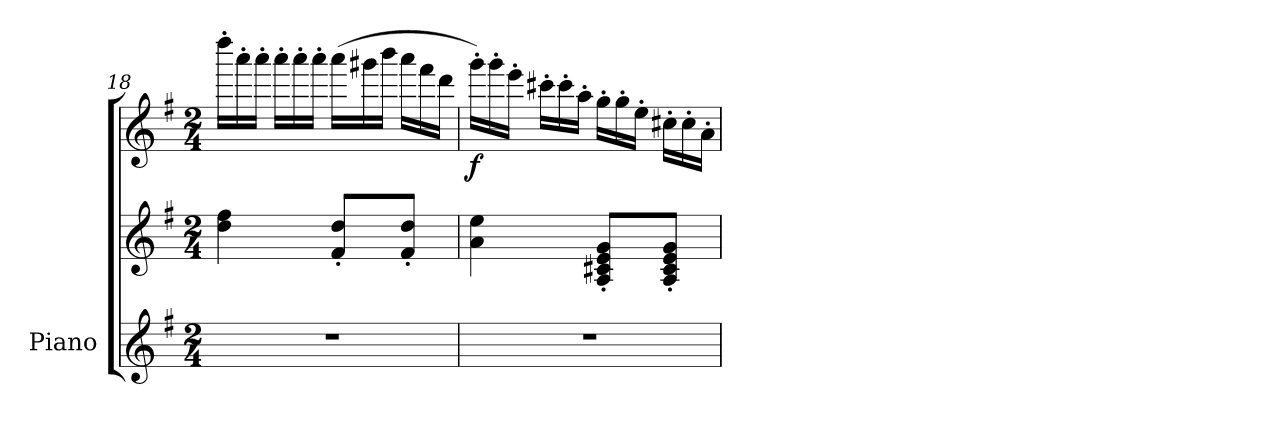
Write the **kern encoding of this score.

**kern	**kern	**kern	**dynam
*part1	*part1	*part1	*part1
*staff3	*staff2	*staff1	*staff1/2/3
*I"Piano	*	*	*
*I'Pno	*	*	*
*clefG2	*clefG2	*clefG2	*
*k[f#]	*k[f#]	*k[f#]	*
*M2/4	*M2/4	*M2/4	*
*	*	*Xtuplet	*
=18	=18	=18	=18
2r	4dd\ 4ff#\	24dddd'\LL	.
.	.	24aaa'\	.
.	.	24aaa'\JJ	.
.	.	24aaa'\LL	.
.	.	24aaa'\	.
.	.	24aaa'\JJ	.
.	8f#/' 8dd/'L	(>24aaa\LL	.
.	.	24ggg#X\	.
.	.	24bbb\JJ	.
.	8f#/' 8dd/'J	24aaa\LL	.
.	.	24fff#\	.
.	.	24ddd\JJ	.
=19	=19	=19	=19
!	!	!	!LO:DY:b
2r	4a\ 4ee\	24ggg'\LL)	f
.	.	24ggg'\	.
.	.	24eee'\JJ	.
.	.	24ccc#X'\LL	.
.	.	24ccc#'\	.
.	.	24aa'\JJ	.
.	8A/' 8c#X/' 8e/' 8g/'L	24gg'\LL	.
.	.	24gg'\	.
.	.	24ee'\JJ	.
.	8A/' 8c#/' 8e/' 8g/'J	24cc#X'\LL	.
.	.	24cc#'\	.
.	.	24a'\JJ	.
=	=	=	=
*-	*-	*-	*-
